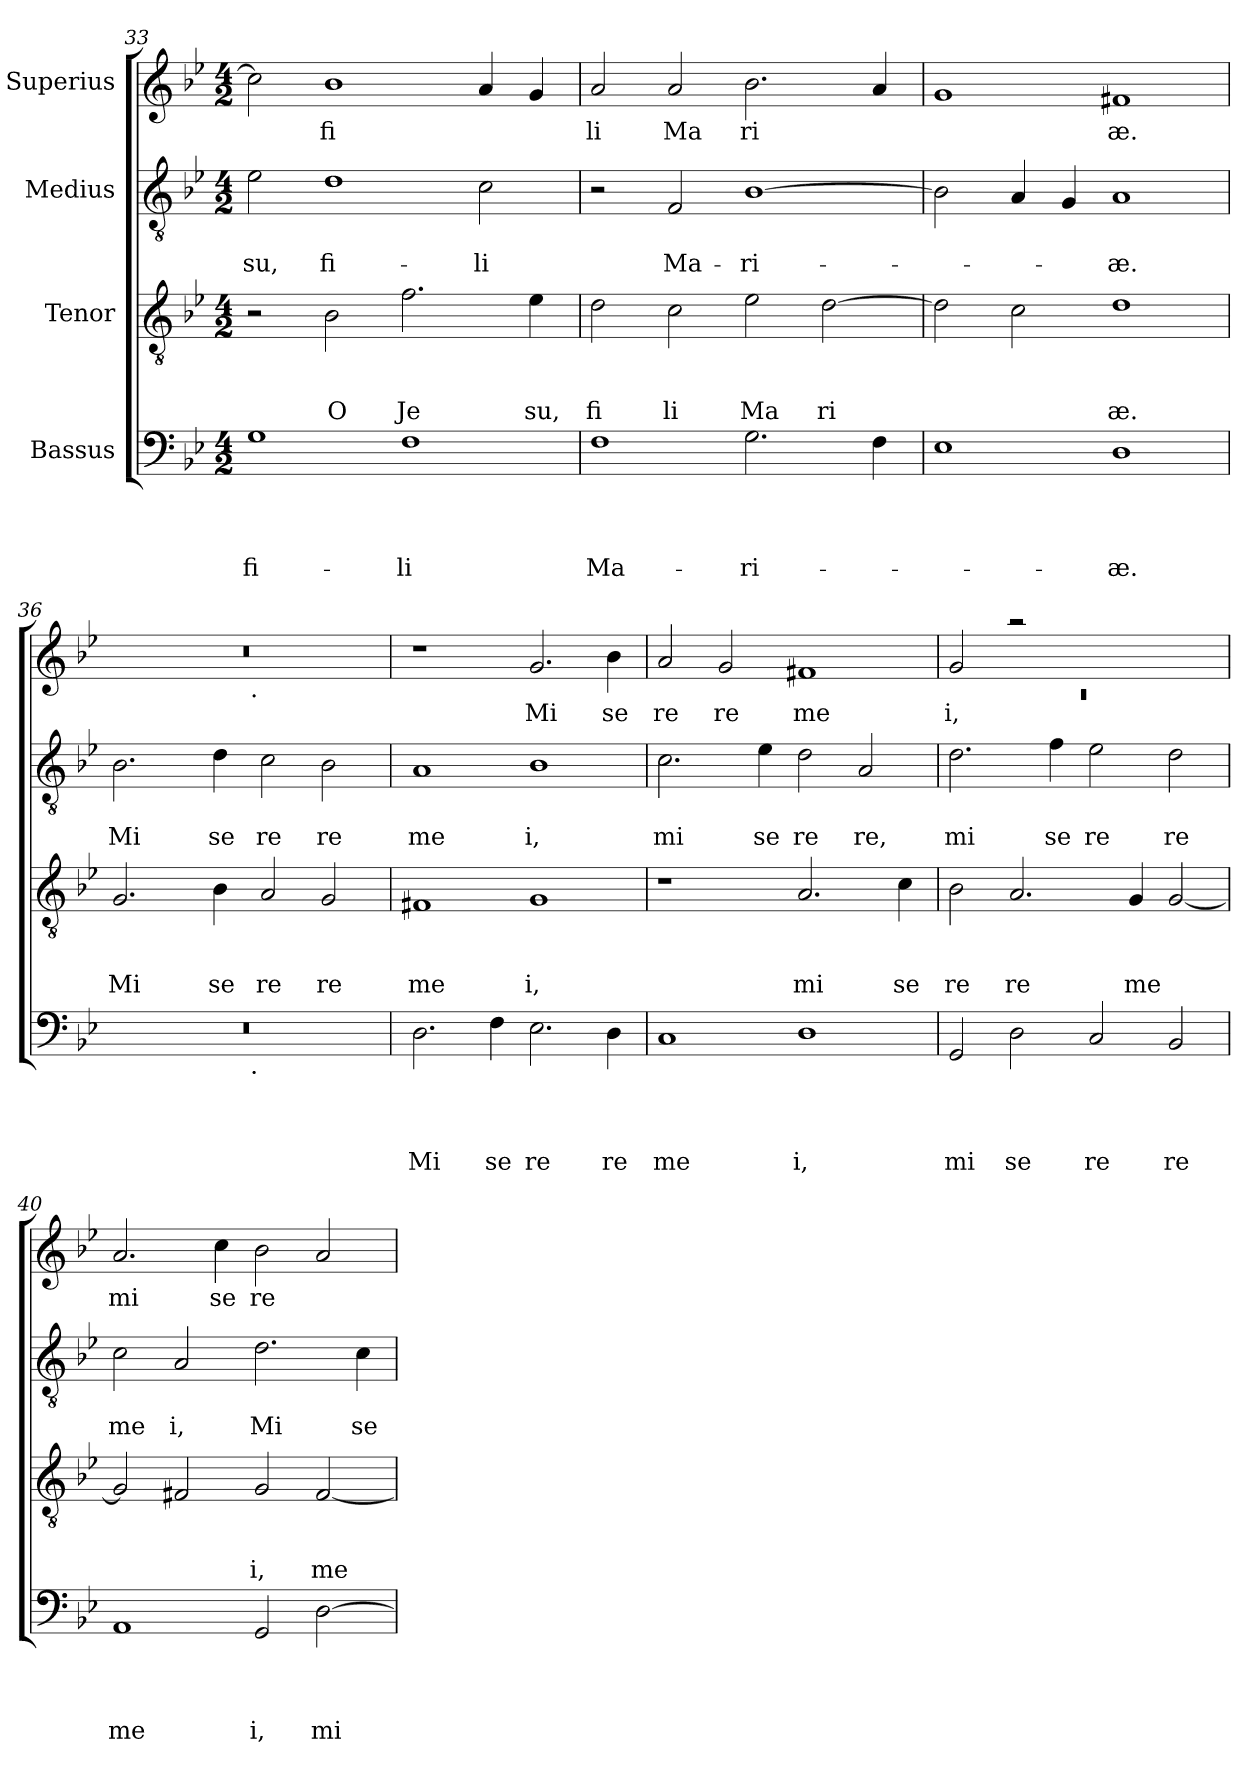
**kern	**text	**text	**text	**text	**kern	**text	**text	**text	**kern	**text	**text	**kern	**text
*part4	*part4	*part4	*part4	*part4	*part3	*part3	*part3	*part3	*part2	*part2	*part2	*part1	*part1
*staff4	*staff4	*staff4	*staff4	*staff4	*staff3	*staff3	*staff3	*staff3	*staff2	*staff2	*staff2	*staff1	*staff1
*I"Bassus	*	*	*	*	*I"Tenor	*	*	*	*I"Medius	*	*	*I"Superius	*
*clefF4	*	*	*	*	*clefGv2	*	*	*	*clefGv2	*	*	*clefG2	*
*k[b-e-]	*	*	*	*	*k[b-e-]	*	*	*	*k[b-e-]	*	*	*k[b-e-]	*
*B-:	*	*	*	*	*B-:	*	*	*	*B-:	*	*	*B-:	*
*M4/2	*	*	*	*	*M4/2	*	*	*	*M4/2	*	*	*M4/2	*
=33	=33	=33	=33	=33	=33	=33	=33	=33	=33	=33	=33	=33	=33
!	!	!	!	!LO:LY:b	!	!	!	!	!	!	!LO:LY:b	!	!
1G	.	.	.	fi-	2r	.	.	.	2e-\	.	-su,	2cc\]	.
!	!	!	!	!	!	!	!	!LO:LY:b	!	!	!LO:LY:b	!	!LO:LY:b
.	.	.	.	.	2B-\	.	.	O	1d	.	fi-	1b-	fi
!	!	!	!	!LO:LY:b	!	!	!	!LO:LY:b	!	!	!	!	!
1F	.	.	.	-li	2.f\	.	.	Je	.	.	.	.	.
!	!	!	!	!	!	!	!	!	!	!	!LO:LY:b	!	!
.	.	.	.	.	.	.	.	.	2c\	.	-li	4a/	.
!	!	!	!	!	!	!	!	!LO:LY:b	!	!	!	!	!
.	.	.	.	.	4e-\	.	.	su,	.	.	.	4g/	.
=34	=34	=34	=34	=34	=34	=34	=34	=34	=34	=34	=34	=34	=34
!	!	!	!	!LO:LY:b	!	!	!	!LO:LY:b	!	!	!	!	!LO:LY:b
1F	.	.	.	Ma-	2d\	.	.	fi	2r	.	.	2a/	li
!	!	!	!	!	!	!	!	!LO:LY:b	!	!	!LO:LY:b	!	!LO:LY:b
.	.	.	.	.	2c\	.	.	li	2F/	.	Ma-	2a/	Ma
!	!	!	!	!LO:LY:b	!	!	!	!LO:LY:b	!	!	!LO:LY:b	!	!LO:LY:b
2.G\	.	.	.	-ri-	2e-\	.	.	Ma	[<1B-	.	-ri-	2.b-\	ri
!	!	!	!	!	!	!	!	!LO:LY:b	!	!	!	!	!
.	.	.	.	.	[<2d\	.	.	ri	.	.	.	.	.
4F\	.	.	.	.	.	.	.	.	.	.	.	4a/	.
!!LO:LB:g=z
=35	=35	=35	=35	=35	=35	=35	=35	=35	=35	=35	=35	=35	=35
1E-	.	.	.	.	2d\]	.	.	.	2B-\]	.	.	1g	.
.	.	.	.	.	2c\	.	.	.	4A/	.	.	.	.
.	.	.	.	.	.	.	.	.	4G/	.	.	.	.
!	!	!	!	!LO:LY:b	!	!	!	!LO:LY:b	!	!	!LO:LY:b	!	!LO:LY:b
1D	.	.	.	-æ.	1d	.	.	æ.	1A	.	-æ.	1f#X	æ.
=36	=36	=36	=36	=36	=36	=36	=36	=36	=36	=36	=36	=36	=36
!	!	!	!	!	!	!	!	!LO:LY:b	!	!	!LO:LY:b	!	!
*^	*	*	*	*	*	*	*	*	*	*	*	*^	*
0r	2ryy	.	.	.	.	2.G/	.	.	Mi	2.B-\	.	Mi	0r	2ryy	.
.	4...ryy	.	.	.	.	.	.	.	.	.	.	.	.	4...ryy	.
!	!	!	!	!	!	!	!	!	!LO:LY:b	!	!	!LO:LY:b	!	!	!
.	.	.	.	.	.	4B-\	.	.	se	4d\	.	se	.	.	.
!	!	!	!	!	!	!	!	!	!	!	!	!	!	!LO:TX:b:t=.	!
!	!LO:TX:b:t=.	!	!	!	!	!	!	!	!	!	!	!	!	!	!
.	1ryy	.	.	.	.	.	.	.	.	.	.	.	.	1ryy	.
!	!	!	!	!	!	!	!	!	!LO:LY:b	!	!	!LO:LY:b	!	!	!
.	.	.	.	.	.	2A/	.	.	re	2c\	.	re	.	.	.
!	!	!	!	!	!	!	!	!	!LO:LY:b	!	!	!LO:LY:b	!	!	!
.	.	.	.	.	.	2G/	.	.	re	2B-\	.	re	.	.	.
.	32ryy	.	.	.	.	.	.	.	.	.	.	.	.	32ryy	.
=37	=37	=37	=37	=37	=37	=37	=37	=37	=37	=37	=37	=37	=37	=37	=37
!	!	!	!	!	!LO:LY:b	!	!	!	!LO:LY:b	!	!	!LO:LY:b	!	!	!
*v	*v	*	*	*	*	*	*	*	*	*	*	*	*v	*v	*
2.D\	.	.	.	Mi	1F#X	.	.	me	1A	.	me	1r	.
!	!	!	!	!LO:LY:b	!	!	!	!	!	!	!	!	!
4F\	.	.	.	se	.	.	.	.	.	.	.	.	.
!	!	!	!	!LO:LY:b	!	!	!	!LO:LY:b	!	!	!LO:LY:b	!	!LO:LY:b
2.E-\	.	.	.	re	1G	.	.	i,	1B-	.	i,	2.g/	Mi
!	!	!	!	!LO:LY:b	!	!	!	!	!	!	!	!	!LO:LY:b
4D\	.	.	.	re	.	.	.	.	.	.	.	4b-\	se
=38	=38	=38	=38	=38	=38	=38	=38	=38	=38	=38	=38	=38	=38
!	!	!	!	!LO:LY:b	!	!	!	!	!	!	!LO:LY:b	!	!LO:LY:b
1C	.	.	.	me	1r	.	.	.	2.c\	.	mi	2a/	re
!	!	!	!	!	!	!	!	!	!	!	!	!	!LO:LY:b
.	.	.	.	.	.	.	.	.	.	.	.	2g/	re
!	!	!	!	!	!	!	!	!	!	!	!LO:LY:b	!	!
.	.	.	.	.	.	.	.	.	4e-\	.	se	.	.
!	!	!	!	!LO:LY:b	!	!	!	!LO:LY:b	!	!	!LO:LY:b	!	!LO:LY:b
1D	.	.	.	i,	2.A/	.	.	mi	2d\	.	re	1f#X	me
!	!	!	!	!	!	!	!	!	!	!	!LO:LY:b	!	!
.	.	.	.	.	.	.	.	.	2A/	.	re,	.	.
!	!	!	!	!	!	!	!	!LO:LY:b	!	!	!	!	!
.	.	.	.	.	4c\	.	.	se	.	.	.	.	.
=39	=39	=39	=39	=39	=39	=39	=39	=39	=39	=39	=39	=39	=39
*	*	*	*	*	*	*	*	*	*	*	*	*^	*
!	!	!	!	!LO:LY:b	!	!	!	!LO:LY:b	!	!	!LO:LY:b	!	!LO:N:vis=1	!LO:LY:b
2GG/	.	.	.	mi	2B-\	.	.	re	2.d\	.	mi	2g/	0rc	i,
!	!	!	!	!LO:LY:b	!	!	!	!LO:LY:b	!	!	!	!	!	!
2D\	.	.	.	se	2.A/	.	.	re	.	.	.	2raa	.	.
!	!	!	!	!	!	!	!	!	!	!	!LO:LY:b	!	!	!
.	.	.	.	.	.	.	.	.	4f\	.	se	.	.	.
!	!	!	!	!LO:LY:b	!	!	!	!	!	!	!LO:LY:b	!	!	!
2C/	.	.	.	re	.	.	.	.	2e-\	.	re	1ryy	.	.
!	!	!	!	!	!	!	!	!LO:LY:b	!	!	!	!	!	!
.	.	.	.	.	4G/	.	.	me	.	.	.	.	.	.
!	!	!	!	!LO:LY:b	!	!	!	!	!	!	!LO:LY:b	!	!	!
2BB-/	.	.	.	re	[<2G/	.	.	.	2d\	.	re	.	.	.
*	*	*	*	*	*	*	*	*	*	*	*	*v	*v	*
=40	=40	=40	=40	=40	=40	=40	=40	=40	=40	=40	=40	=40	=40
!	!	!	!	!LO:LY:b	!	!	!	!	!	!	!LO:LY:b	!	!LO:LY:b
1AA	.	.	.	me	2G/]	.	.	.	2c\	.	me	2.a/	mi
!	!	!	!	!	!	!	!	!	!	!	!LO:LY:b	!	!
.	.	.	.	.	2F#X/	.	.	.	2A/	.	i,	.	.
!	!	!	!	!	!	!	!	!	!	!	!	!	!LO:LY:b
.	.	.	.	.	.	.	.	.	.	.	.	4cc\	se
!	!	!	!	!LO:LY:b	!	!	!	!LO:LY:b	!	!	!LO:LY:b	!	!LO:LY:b
2GG/	.	.	.	i,	2G/	.	.	i,	2.d\	.	Mi	2b-\	re
!	!	!	!	!LO:LY:b	!	!	!	!LO:LY:b	!	!	!	!	!
[>2D\	.	.	.	mi	[>2F#/	.	.	me	.	.	.	2a/	.
!	!	!	!	!	!	!	!	!	!	!	!LO:LY:b	!	!
.	.	.	.	.	.	.	.	.	4c\	.	se	.	.
=	=	=	=	=	=	=	=	=	=	=	=	=	=
*-	*-	*-	*-	*-	*-	*-	*-	*-	*-	*-	*-	*-	*-
